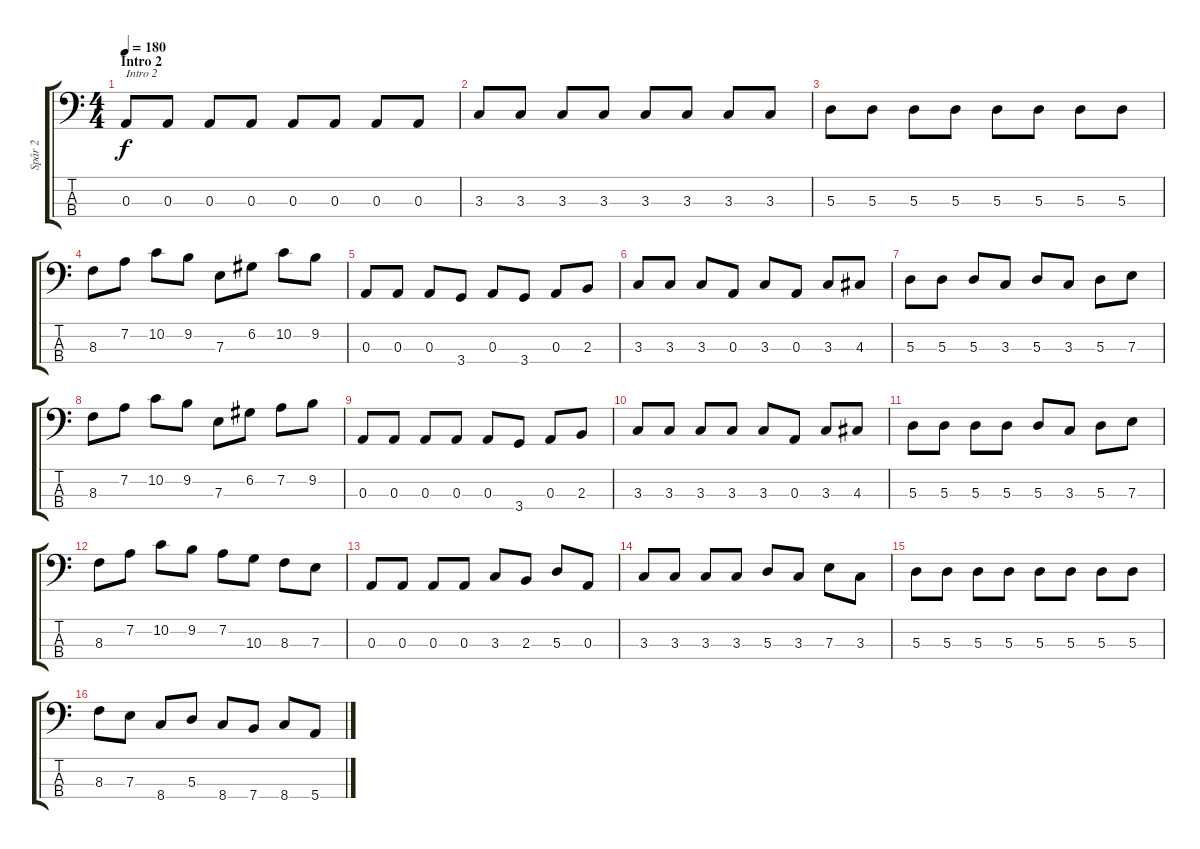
\track ("Spår 2" "Spår 2") {instrument electricbasspick}
\staff {score tabs}
\tuning (G2 D2 A1 E1) {hide}
\ts (4 4)
\section ("" "Intro 2")
\tempo 180
\clef f4
\ks c
0.3.8{txt "Intro 2" dy f} 0.3.8 0.3.8 0.3.8 0.3.8 0.3.8 0.3.8 0.3.8 |
3.3.8 3.3.8 3.3.8 3.3.8 3.3.8 3.3.8 3.3.8 3.3.8 |
5.3.8 5.3.8 5.3.8 5.3.8 5.3.8 5.3.8 5.3.8 5.3.8 |
8.3.8 7.2.8 10.2.8 9.2.8 7.3.8 6.2.8 10.2.8 9.2.8 |
0.3.8 0.3.8 0.3.8 3.4.8 0.3.8 3.4.8 0.3.8 2.3.8 |
3.3.8 3.3.8 3.3.8 0.3.8 3.3.8 0.3.8 3.3.8 4.3.8 |
5.3.8 5.3.8 5.3.8 3.3.8 5.3.8 3.3.8 5.3.8 7.3.8 |
8.3.8 7.2.8 10.2.8 9.2.8 7.3.8 6.2.8 7.2.8 9.2.8 |
0.3.8 0.3.8 0.3.8 0.3.8 0.3.8 3.4.8 0.3.8 2.3.8 |
3.3.8 3.3.8 3.3.8 3.3.8 3.3.8 0.3.8 3.3.8 4.3.8 |
5.3.8 5.3.8 5.3.8 5.3.8 5.3.8 3.3.8 5.3.8 7.3.8 |
8.3.8 7.2.8 10.2.8 9.2.8 7.2.8 10.3.8 8.3.8 7.3.8 |
0.3.8 0.3.8 0.3.8 0.3.8 3.3.8 2.3.8 5.3.8 0.3.8 |
3.3.8 3.3.8 3.3.8 3.3.8 5.3.8 3.3.8 7.3.8 3.3.8 |
5.3.8 5.3.8 5.3.8 5.3.8 5.3.8 5.3.8 5.3.8 5.3.8 |
8.3.8 7.3.8 8.4.8 5.3.8 8.4.8 7.4.8 8.4.8 5.4.8
